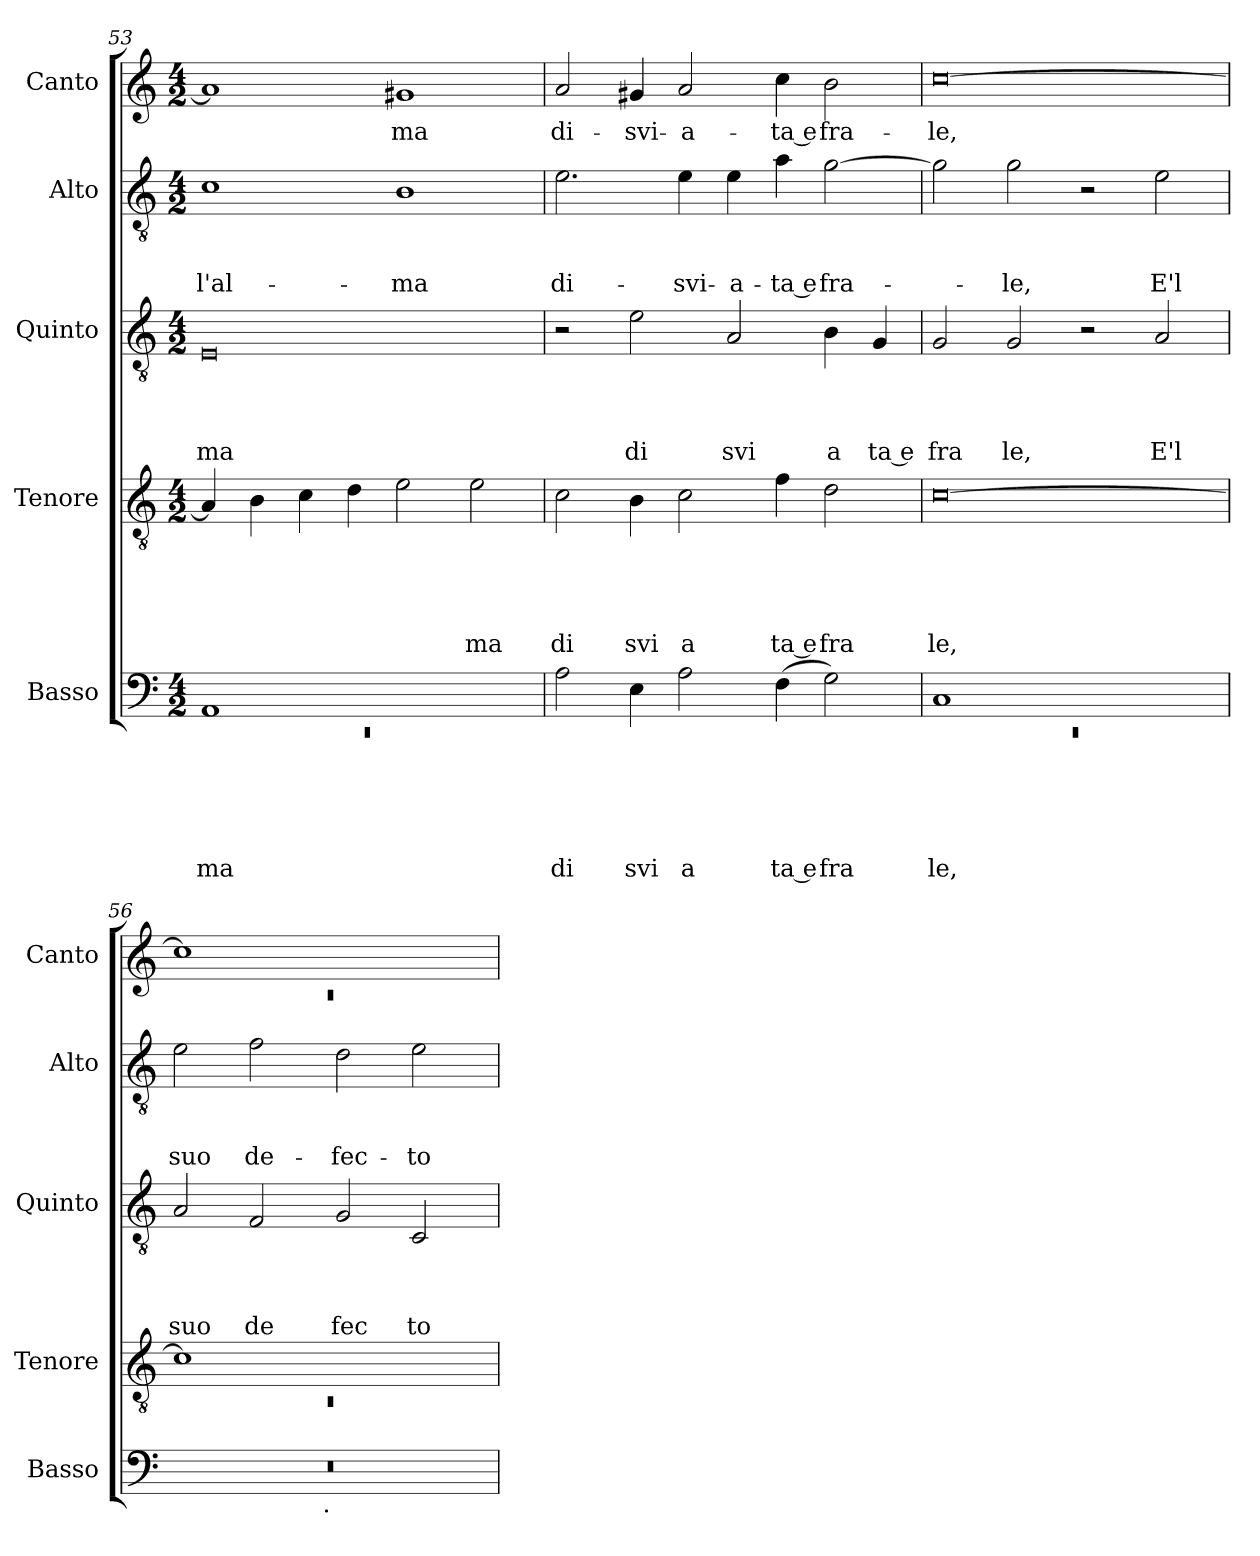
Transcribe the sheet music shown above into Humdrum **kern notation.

**kern	**text	**text	**text	**text	**text	**text	**kern	**text	**text	**text	**text	**text	**kern	**text	**text	**text	**text	**kern	**text	**text	**text	**kern	**text
*part5	*part5	*part5	*part5	*part5	*part5	*part5	*part4	*part4	*part4	*part4	*part4	*part4	*part3	*part3	*part3	*part3	*part3	*part2	*part2	*part2	*part2	*part1	*part1
*staff5	*staff5	*staff5	*staff5	*staff5	*staff5	*staff5	*staff4	*staff4	*staff4	*staff4	*staff4	*staff4	*staff3	*staff3	*staff3	*staff3	*staff3	*staff2	*staff2	*staff2	*staff2	*staff1	*staff1
*I"Basso	*	*	*	*	*	*	*I"Tenore	*	*	*	*	*	*I"Quinto	*	*	*	*	*I"Alto	*	*	*	*I"Canto	*
*I'Basso	*	*	*	*	*	*	*I'Tenore	*	*	*	*	*	*I'Quinto	*	*	*	*	*I'Alto	*	*	*	*I'Canto	*
*clefF4	*	*	*	*	*	*	*clefGv2	*	*	*	*	*	*clefGv2	*	*	*	*	*clefGv2	*	*	*	*clefG2	*
*k[]	*	*	*	*	*	*	*k[]	*	*	*	*	*	*k[]	*	*	*	*	*k[]	*	*	*	*k[]	*
*C:	*	*	*	*	*	*	*C:	*	*	*	*	*	*C:	*	*	*	*	*C:	*	*	*	*C:	*
*M4/2	*	*	*	*	*	*	*M4/2	*	*	*	*	*	*M4/2	*	*	*	*	*M4/2	*	*	*	*M4/2	*
=53	=53	=53	=53	=53	=53	=53	=53	=53	=53	=53	=53	=53	=53	=53	=53	=53	=53	=53	=53	=53	=53	=53	=53
*^	*	*	*	*	*	*	*	*	*	*	*	*	*	*	*	*	*	*	*	*	*	*	*
!	!LO:N:vis=1	!	!	!	!	!	!LO:LY:b	!	!	!	!	!	!	!	!	!	!	!LO:LY:b	!	!	!	!LO:LY:b	!	!
1AA	0rEE	.	.	.	.	.	ma	4A/]	.	.	.	.	.	0E	.	.	.	ma	1c	.	.	l'al-	1a]	.
.	.	.	.	.	.	.	.	4B\	.	.	.	.	.	.	.	.	.	.	.	.	.	.	.	.
.	.	.	.	.	.	.	.	4c\	.	.	.	.	.	.	.	.	.	.	.	.	.	.	.	.
.	.	.	.	.	.	.	.	4d\	.	.	.	.	.	.	.	.	.	.	.	.	.	.	.	.
!	!	!	!	!	!	!	!	!	!	!	!	!	!	!	!	!	!	!	!	!	!	!LO:LY:b	!	!LO:LY:b
1ryy	.	.	.	.	.	.	.	2e\	.	.	.	.	.	.	.	.	.	.	1B	.	.	-ma	1g#X	-ma
!	!	!	!	!	!	!	!	!	!	!	!	!	!LO:LY:b	!	!	!	!	!	!	!	!	!	!	!
.	.	.	.	.	.	.	.	2e\	.	.	.	.	ma	.	.	.	.	.	.	.	.	.	.	.
*v	*v	*	*	*	*	*	*	*	*	*	*	*	*	*	*	*	*	*	*	*	*	*	*	*
=54	=54	=54	=54	=54	=54	=54	=54	=54	=54	=54	=54	=54	=54	=54	=54	=54	=54	=54	=54	=54	=54	=54	=54
!	!	!	!	!	!	!LO:LY:b	!	!	!	!	!	!LO:LY:b	!	!	!	!	!	!	!	!	!LO:LY:b	!	!LO:LY:b
2A\	.	.	.	.	.	di	2c\	.	.	.	.	di	2r	.	.	.	.	2.e\	.	.	di-	2a/	di-
!	!	!	!	!	!	!LO:LY:b	!	!	!	!	!	!LO:LY:b	!	!	!	!	!LO:LY:b	!	!	!	!	!	!LO:LY:b
4E\	.	.	.	.	.	svi	4B\	.	.	.	.	svi	2e\	.	.	.	di	.	.	.	.	4g#X/	-svi-
!	!	!	!	!	!	!LO:LY:b	!	!	!	!	!	!LO:LY:b	!	!	!	!	!	!	!	!	!LO:LY:b	!	!LO:LY:b
2A\	.	.	.	.	.	a	2c\	.	.	.	.	a	.	.	.	.	.	4e\	.	.	-svi-	2a/	-a-
!	!	!	!	!	!	!	!	!	!	!	!	!	!	!	!	!	!LO:LY:b	!	!	!	!LO:LY:b	!	!
.	.	.	.	.	.	.	.	.	.	.	.	.	2A/	.	.	.	svi	4e\	.	.	-a-	.	.
!	!	!	!	!	!	!LO:LY:b:rj	!	!	!	!	!	!LO:LY:b:rj	!	!	!	!	!	!	!	!	!LO:LY:b:rj	!	!LO:LY:b:rj
(<4F\	.	.	.	.	.	ta e	4f\	.	.	.	.	ta e	.	.	.	.	.	4a\	.	.	-ta e	4cc\	-ta e
!	!	!	!	!	!	!LO:LY:b	!	!	!	!	!	!LO:LY:b	!	!	!	!	!LO:LY:b	!	!	!	!LO:LY:b	!	!LO:LY:b
2G\)	.	.	.	.	.	fra	2d\	.	.	.	.	fra	4B\	.	.	.	a	[>2g\	.	.	fra-	2b\	fra-
!	!	!	!	!	!	!	!	!	!	!	!	!	!	!	!	!	!LO:LY:b:rj	!	!	!	!	!	!
.	.	.	.	.	.	.	.	.	.	.	.	.	4G/	.	.	.	ta e	.	.	.	.	.	.
=55	=55	=55	=55	=55	=55	=55	=55	=55	=55	=55	=55	=55	=55	=55	=55	=55	=55	=55	=55	=55	=55	=55	=55
*^	*	*	*	*	*	*	*	*	*	*	*	*	*	*	*	*	*	*	*	*	*	*	*
!	!LO:N:vis=1	!	!	!	!	!	!LO:LY:b	!	!	!	!	!	!LO:LY:b	!	!	!	!	!LO:LY:b	!	!	!	!	!	!LO:LY:b
1C	0rEE	.	.	.	.	.	le,	[>0c	.	.	.	.	le,	2G/	.	.	.	fra	2g\]	.	.	.	[>0cc	-le,
!	!	!	!	!	!	!	!	!	!	!	!	!	!	!	!	!	!	!LO:LY:b	!	!	!	!LO:LY:b	!	!
.	.	.	.	.	.	.	.	.	.	.	.	.	.	2G/	.	.	.	le,	2g\	.	.	-le,	.	.
1ryy	.	.	.	.	.	.	.	.	.	.	.	.	.	2r	.	.	.	.	2r	.	.	.	.	.
!	!	!	!	!	!	!	!	!	!	!	!	!	!	!	!	!	!	!LO:LY:b	!	!	!	!LO:LY:b	!	!
.	.	.	.	.	.	.	.	.	.	.	.	.	.	2A/	.	.	.	E'l	2e\	.	.	E'l	.	.
=56	=56	=56	=56	=56	=56	=56	=56	=56	=56	=56	=56	=56	=56	=56	=56	=56	=56	=56	=56	=56	=56	=56	=56	=56
*	*	*	*	*	*	*	*	*^	*	*	*	*	*	*	*	*	*	*	*	*	*	*	*^	*
!	!	!	!	!	!	!	!	!	!LO:N:vis=1	!	!	!	!	!	!	!	!	!	!LO:LY:b	!	!	!	!LO:LY:b	!	!LO:N:vis=1	!
0r	2ryy	.	.	.	.	.	.	1c]	0rC	.	.	.	.	.	2A/	.	.	.	suo	2e\	.	.	suo	1cc]	0rc	.
!	!	!	!	!	!	!	!	!	!	!	!	!	!	!	!	!	!	!	!LO:LY:b	!	!	!	!LO:LY:b	!	!	!
.	4...ryy	.	.	.	.	.	.	.	.	.	.	.	.	.	2F/	.	.	.	de	2f\	.	.	de-	.	.	.
!	!LO:TX:b:t=.	!	!	!	!	!	!	!	!	!	!	!	!	!	!	!	!	!	!	!	!	!	!	!	!	!
.	1ryy	.	.	.	.	.	.	.	.	.	.	.	.	.	.	.	.	.	.	.	.	.	.	.	.	.
!	!	!	!	!	!	!	!	!	!	!	!	!	!	!	!	!	!	!	!LO:LY:b	!	!	!	!LO:LY:b	!	!	!
.	.	.	.	.	.	.	.	1ryy	.	.	.	.	.	.	2G/	.	.	.	fec	2d\	.	.	-fec-	1ryy	.	.
!	!	!	!	!	!	!	!	!	!	!	!	!	!	!	!	!	!	!	!LO:LY:b	!	!	!	!LO:LY:b	!	!	!
.	.	.	.	.	.	.	.	.	.	.	.	.	.	.	2C/	.	.	.	to	2e\	.	.	-to	.	.	.
.	32ryy	.	.	.	.	.	.	.	.	.	.	.	.	.	.	.	.	.	.	.	.	.	.	.	.	.
*v	*v	*	*	*	*	*	*	*	*	*	*	*	*	*	*	*	*	*	*	*	*	*	*	*v	*v	*
*	*	*	*	*	*	*	*v	*v	*	*	*	*	*	*	*	*	*	*	*	*	*	*	*	*
=	=	=	=	=	=	=	=	=	=	=	=	=	=	=	=	=	=	=	=	=	=	=	=
*-	*-	*-	*-	*-	*-	*-	*-	*-	*-	*-	*-	*-	*-	*-	*-	*-	*-	*-	*-	*-	*-	*-	*-
